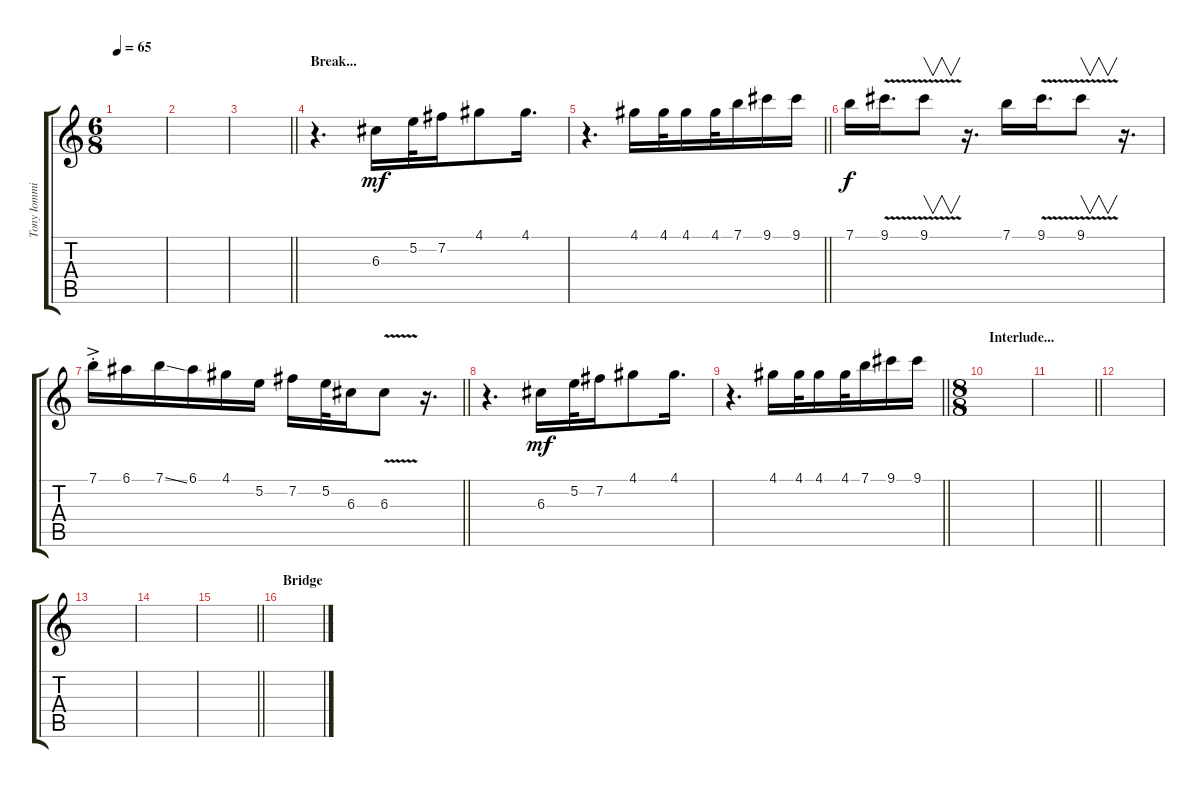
\track ("Tony Iommi (Guitar)" "Tony Iommi") {instrument distortionguitar}
\staff {score tabs}
\tuning (E4 B3 G3 D3 A2 E2) {hide}
\ts (6 8)
\tempo 65
\clef g2
\ks c
|
|
\barLineRight lightlight
|
\section ("" "Break...")
r.4{d} 6.3.16{dy mf} 5.2.32 7.2.16 4.1.8 4.1.16{d} |
\barLineRight lightlight
r.4{d} 4.1.16 4.1.32 4.1.16 4.1.32 7.1.16 9.1.16 9.1.16 |
7.1.16{dy f} 9.1{v}.16{d} 9.1{v}.8{v} r.16{d} 7.1.16 9.1{v}.16{d} 9.1{v}.8{v} r.16{d} |
\barLineRight lightlight
7.1{ac st}.16 6.1.16 7.1{ss}.16 6.1.16 4.1.16 5.2.16 7.2.16 5.2.32 6.3.16 6.3{v}.8 r.16{d} |
r.4{d} 6.3.16{dy mf} 5.2.32 7.2.16 4.1.8 4.1.16{d} |
\barLineRight lightlight
r.4{d} 4.1.16 4.1.32 4.1.16 4.1.32 7.1.16 9.1.16 9.1.16 |
\ts (8 8)
\section ("" "Interlude...")
|
\barLineRight lightlight
|
|
|
|
\barLineRight lightlight
|
\section ("" "Bridge")
